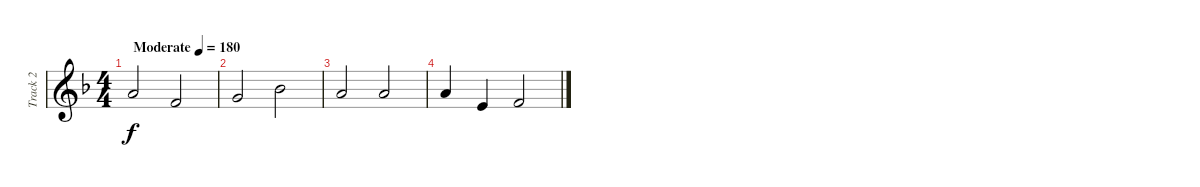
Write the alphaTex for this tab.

\track ("Track 2" "Track 2") {instrument overdrivenguitar}
\staff {score}
\tuning (E4 B3 G3 D3 A2 E2) {hide}
\ts (4 4)
\tempo (180 "Moderate")
\clef g2
\ks dminor
2.3.2{dy f instrument overdrivenguitar} 3.4.2 |
0.3.2 3.3.2 |
2.3.2 2.3.2 |
2.3.4 2.4.4 3.4.2
